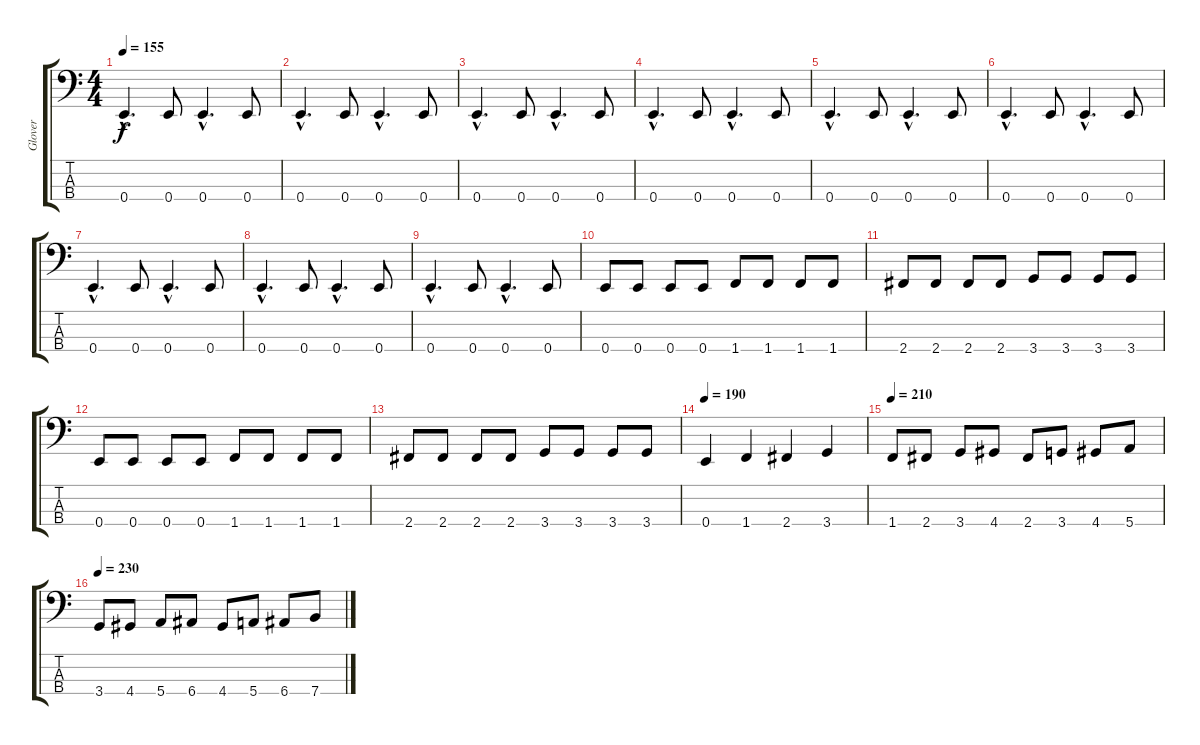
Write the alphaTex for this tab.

\track ("Glover" "Glover") {instrument electricbassfinger}
\staff {score tabs}
\tuning (G2 D2 A1 E1) {hide}
\ts (4 4)
\tempo 155
\clef f4
\ks c
0.4{hac}.4{d dy f} 0.4.8 0.4{hac}.4{d} 0.4.8 |
0.4{hac}.4{d} 0.4.8 0.4{hac}.4{d} 0.4.8 |
0.4{hac}.4{d} 0.4.8 0.4{hac}.4{d} 0.4.8 |
0.4{hac}.4{d} 0.4.8 0.4{hac}.4{d} 0.4.8 |
0.4{hac}.4{d} 0.4.8 0.4{hac}.4{d} 0.4.8 |
0.4{hac}.4{d} 0.4.8 0.4{hac}.4{d} 0.4.8 |
0.4{hac}.4{d} 0.4.8 0.4{hac}.4{d} 0.4.8 |
0.4{hac}.4{d} 0.4.8 0.4{hac}.4{d} 0.4.8 |
0.4{hac}.4{d} 0.4.8 0.4{hac}.4{d} 0.4.8 |
0.4.8 0.4.8 0.4.8 0.4.8 1.4.8 1.4.8 1.4.8 1.4.8 |
2.4.8 2.4.8 2.4.8 2.4.8 3.4.8 3.4.8 3.4.8 3.4.8 |
0.4.8 0.4.8 0.4.8 0.4.8 1.4.8 1.4.8 1.4.8 1.4.8 |
2.4.8 2.4.8 2.4.8 2.4.8 3.4.8 3.4.8 3.4.8 3.4.8 |
\tempo 190
0.4.4 1.4.4 2.4.4 3.4.4 |
\tempo 210
1.4.8 2.4.8 3.4.8 4.4.8 2.4.8 3.4.8 4.4.8 5.4.8 |
\tempo 230
3.4.8 4.4.8 5.4.8 6.4.8 4.4.8 5.4.8 6.4.8 7.4.8
